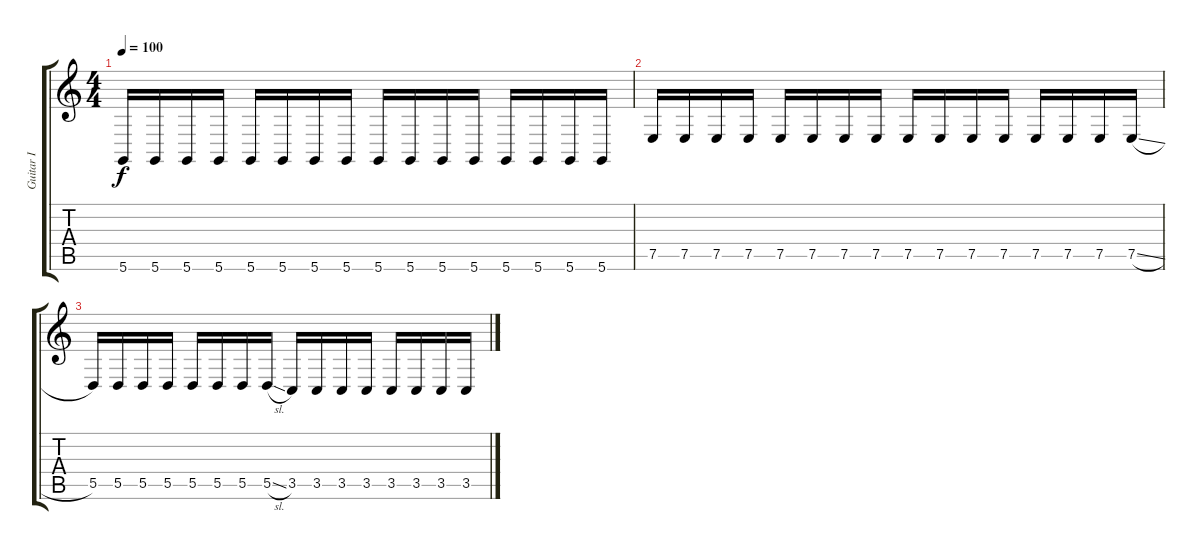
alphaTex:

\track ("Guitar I" "Guitar I") {instrument agogo}
\staff {score tabs}
\tuning (E4 B3 G3 D3 A2 D2) {hide}
\ts (4 4)
\tempo 100
\clef g2
\ks aminor
5.6.16{dy f} 5.6.16 5.6.16 5.6.16 5.6.16 5.6.16 5.6.16 5.6.16 5.6.16 5.6.16 5.6.16 5.6.16 5.6.16 5.6.16 5.6.16 5.6.16 |
7.5.16 7.5.16 7.5.16 7.5.16 7.5.16 7.5.16 7.5.16 7.5.16 7.5.16 7.5.16 7.5.16 7.5.16 7.5.16 7.5.16 7.5.16 7.5{sl}.16 |
5.5.16 5.5.16 5.5.16 5.5.16 5.5.16 5.5.16 5.5.16 5.5{sl}.16 3.5.16 3.5.16 3.5.16 3.5.16 3.5.16 3.5.16 3.5.16 3.5.16
